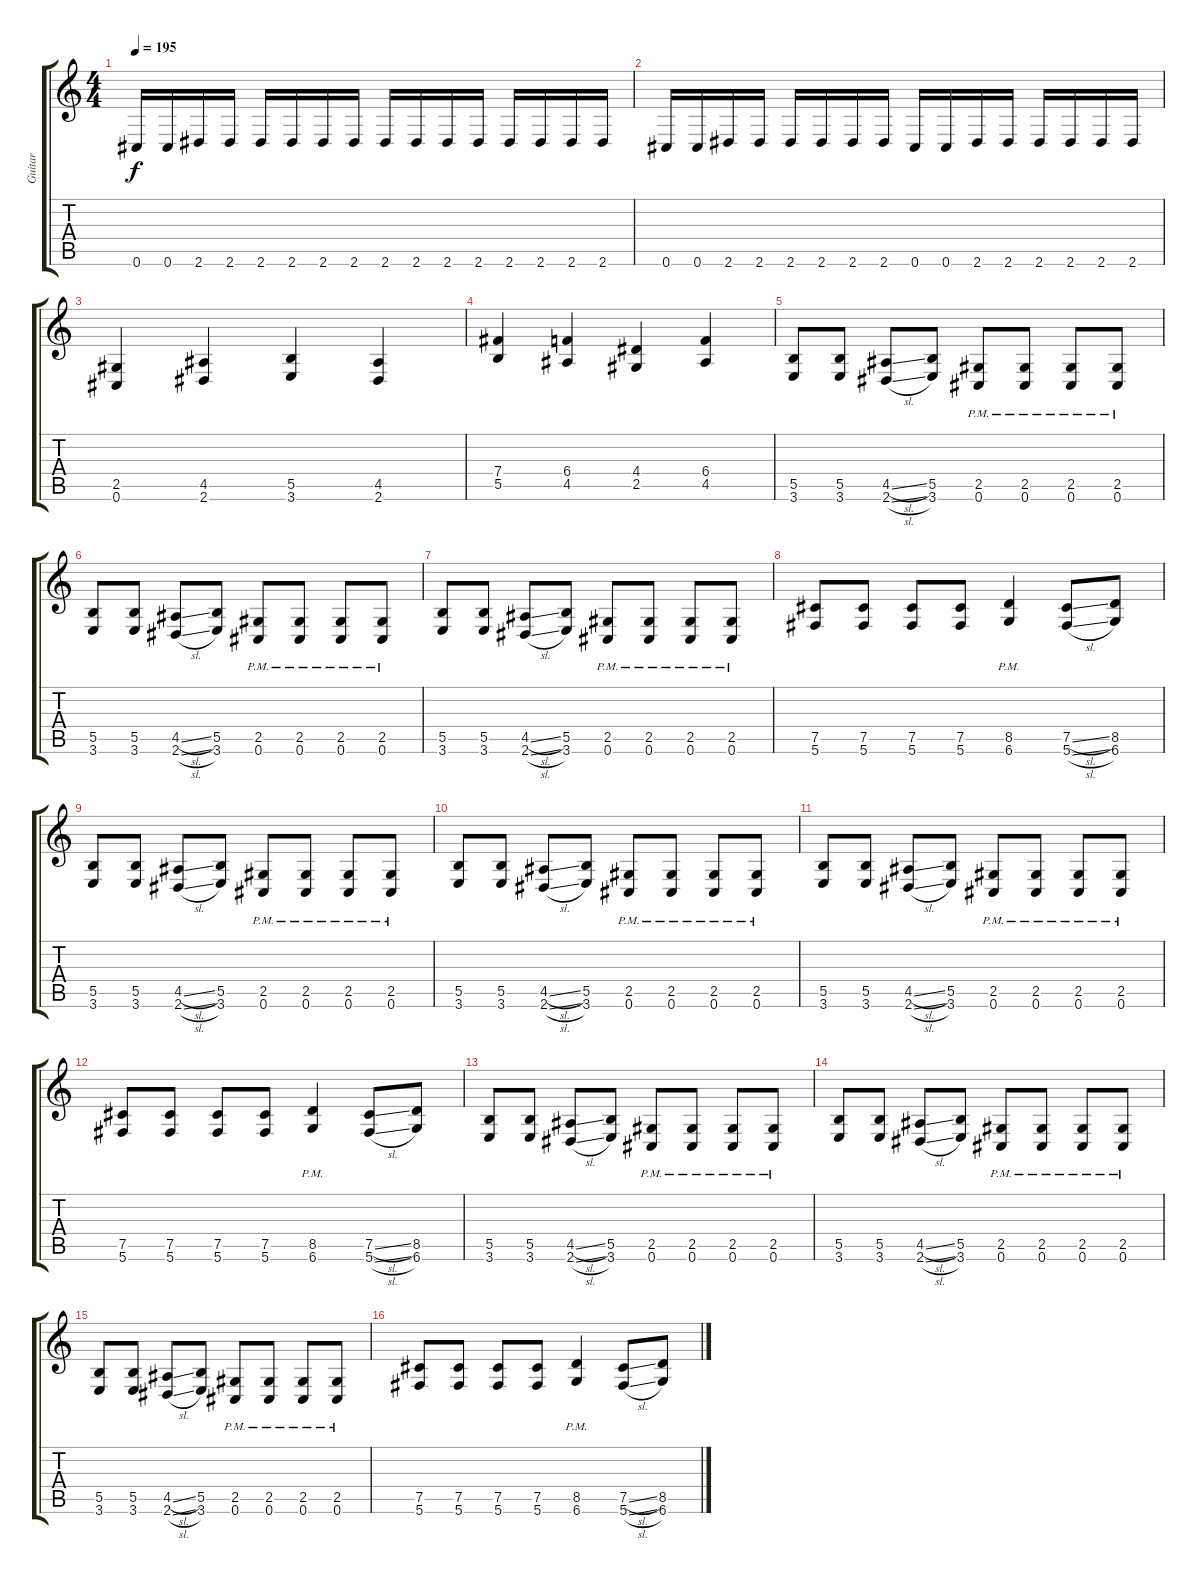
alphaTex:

\track ("Guitar" "Guitar") {instrument distortionguitar}
\staff {score tabs}
\tuning (Db4 Ab3 E3 B2 Gb2 Db2) {hide}
\ts (4 4)
\tempo 195
\clef g2
\ks c
0.6.16{dy f} 0.6.16 2.6.16 2.6.16 2.6.16 2.6.16 2.6.16 2.6.16 2.6.16 2.6.16 2.6.16 2.6.16 2.6.16 2.6.16 2.6.16 2.6.16 |
0.6.16 0.6.16 2.6.16 2.6.16 2.6.16 2.6.16 2.6.16 2.6.16 0.6.16 0.6.16 2.6.16 2.6.16 2.6.16 2.6.16 2.6.16 2.6.16 |
(2.5 0.6).4 (4.5 2.6).4 (5.5 3.6).4 (4.5 2.6).4 |
(7.4 5.5).4 (6.4 4.5).4 (4.4 2.5).4 (6.4 4.5).4 |
(5.5 3.6).8 (5.5 3.6).8 (4.5{sl} 2.6{sl}).8 (5.5 3.6).8 (2.5{pm} 0.6{pm}).8 (2.5{pm} 0.6{pm}).8 (2.5{pm} 0.6{pm}).8 (2.5{pm} 0.6{pm}).8 |
(5.5 3.6).8 (5.5 3.6).8 (4.5{sl} 2.6{sl}).8 (5.5 3.6).8 (2.5{pm} 0.6{pm}).8 (2.5{pm} 0.6{pm}).8 (2.5{pm} 0.6{pm}).8 (2.5{pm} 0.6{pm}).8 |
(5.5 3.6).8 (5.5 3.6).8 (4.5{sl} 2.6{sl}).8 (5.5 3.6).8 (2.5{pm} 0.6{pm}).8 (2.5{pm} 0.6{pm}).8 (2.5{pm} 0.6{pm}).8 (2.5{pm} 0.6{pm}).8 |
(7.5 5.6).8 (7.5 5.6).8 (7.5 5.6).8 (7.5 5.6).8 (8.5{pm} 6.6).4 (7.5{sl} 5.6{sl}).8 (8.5 6.6).8 |
(5.5 3.6).8 (5.5 3.6).8 (4.5{sl} 2.6{sl}).8 (5.5 3.6).8 (2.5{pm} 0.6{pm}).8 (2.5{pm} 0.6{pm}).8 (2.5{pm} 0.6{pm}).8 (2.5{pm} 0.6{pm}).8 |
(5.5 3.6).8 (5.5 3.6).8 (4.5{sl} 2.6{sl}).8 (5.5 3.6).8 (2.5{pm} 0.6{pm}).8 (2.5{pm} 0.6{pm}).8 (2.5{pm} 0.6{pm}).8 (2.5{pm} 0.6{pm}).8 |
(5.5 3.6).8 (5.5 3.6).8 (4.5{sl} 2.6{sl}).8 (5.5 3.6).8 (2.5{pm} 0.6{pm}).8 (2.5{pm} 0.6{pm}).8 (2.5{pm} 0.6{pm}).8 (2.5{pm} 0.6{pm}).8 |
(7.5 5.6).8 (7.5 5.6).8 (7.5 5.6).8 (7.5 5.6).8 (8.5{pm} 6.6).4 (7.5{sl} 5.6{sl}).8 (8.5 6.6).8 |
(5.5 3.6).8 (5.5 3.6).8 (4.5{sl} 2.6{sl}).8 (5.5 3.6).8 (2.5{pm} 0.6{pm}).8 (2.5{pm} 0.6{pm}).8 (2.5{pm} 0.6{pm}).8 (2.5{pm} 0.6{pm}).8 |
(5.5 3.6).8 (5.5 3.6).8 (4.5{sl} 2.6{sl}).8 (5.5 3.6).8 (2.5{pm} 0.6{pm}).8 (2.5{pm} 0.6{pm}).8 (2.5{pm} 0.6{pm}).8 (2.5{pm} 0.6{pm}).8 |
(5.5 3.6).8 (5.5 3.6).8 (4.5{sl} 2.6{sl}).8 (5.5 3.6).8 (2.5{pm} 0.6{pm}).8 (2.5{pm} 0.6{pm}).8 (2.5{pm} 0.6{pm}).8 (2.5{pm} 0.6{pm}).8 |
(7.5 5.6).8 (7.5 5.6).8 (7.5 5.6).8 (7.5 5.6).8 (8.5{pm} 6.6).4 (7.5{sl} 5.6{sl}).8 (8.5 6.6).8
